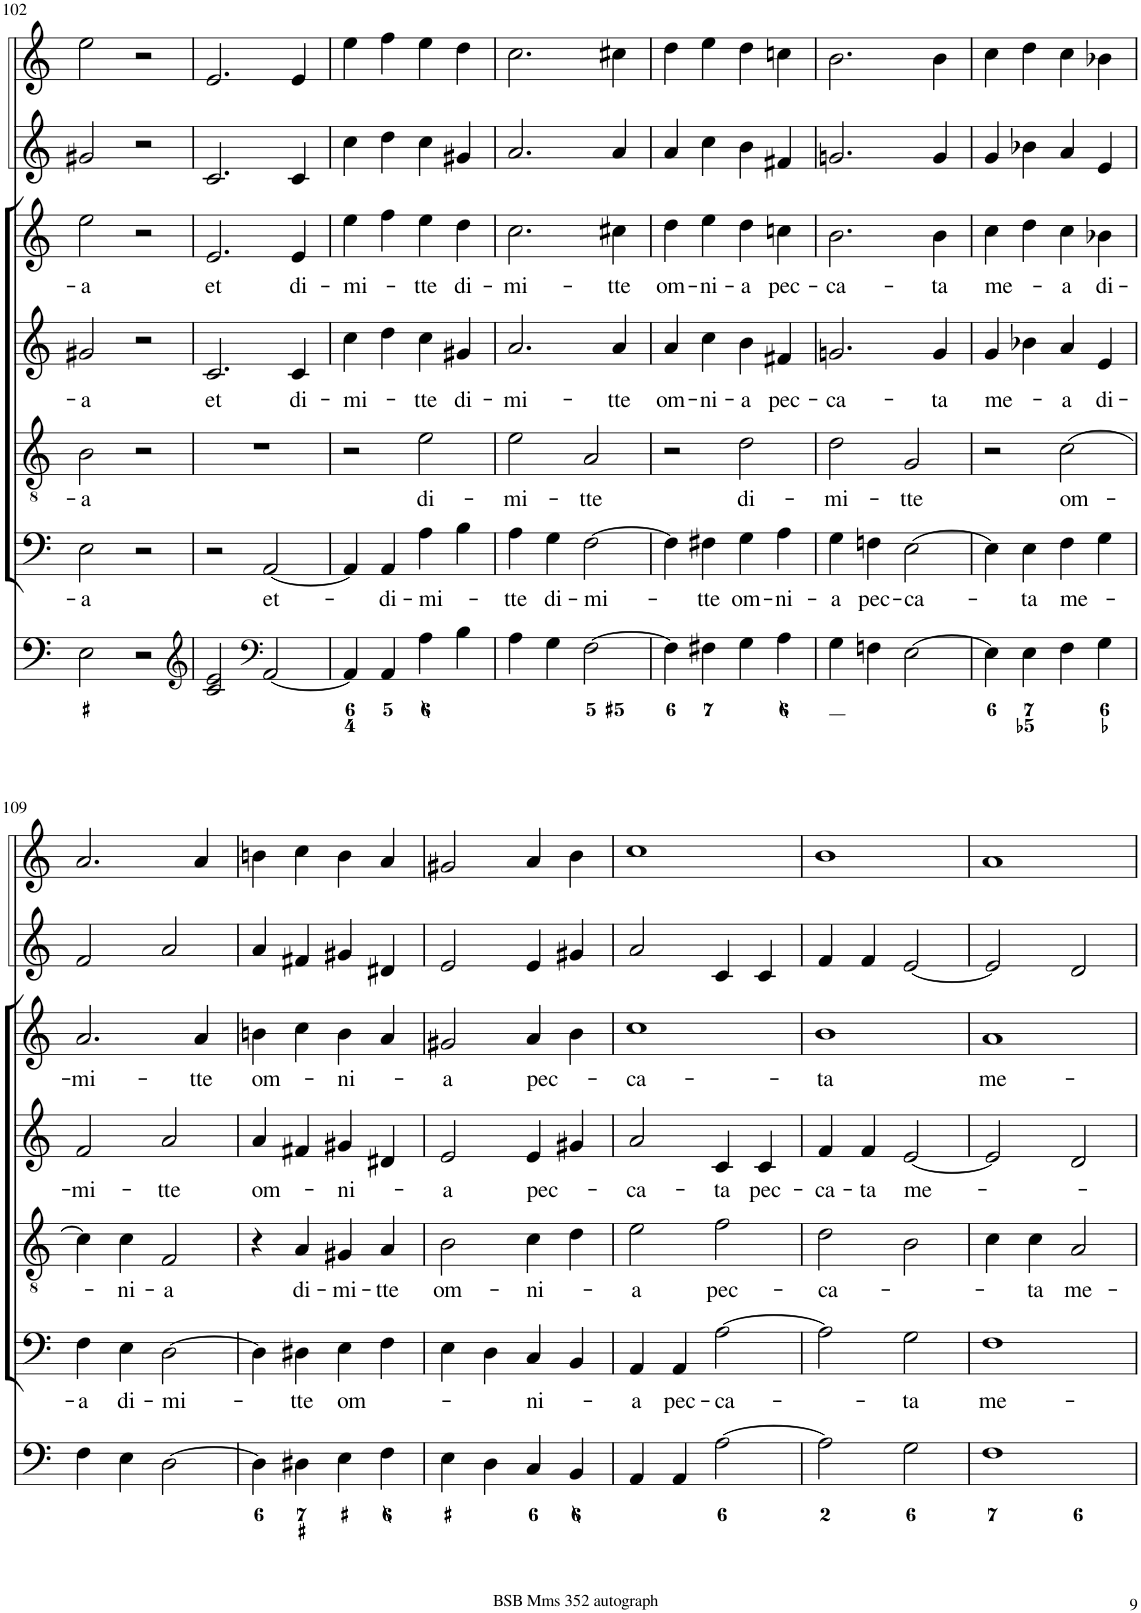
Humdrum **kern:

**kern	**kern	**text	**kern	**text	**kern	**text	**kern	**text	**kern	**kern
*part7	*part6	*part6	*part5	*part5	*part4	*part4	*part3	*part3	*part2	*part1
*staff7	*staff6	*staff6	*staff5	*staff5	*staff4	*staff4	*staff3	*staff3	*staff2	*staff1
*I"Organ	*I"Voice	*	*I"Tenor	*	*I"Alto	*	*I"Voice	*	*I"Violino 2	*I"Violino 1 non obbligati
*	*	*	*	*	*	*	*	*	*I'Vln	*I'Vln
!!LO:PB:g=z
*clefF4	*clefF4	*	*clefGv2	*	*clefG2	*	*clefG2	*	*clefG2	*clefG2
*k[]	*k[]	*	*k[]	*	*k[]	*	*k[]	*	*k[]	*k[]
*M2/2	*M2/2	*	*M2/2	*	*M2/2	*	*M2/2	*	*M2/2	*M2/2
*met(c|)	*met(c|)	*	*met(c|)	*	*met(c|)	*	*met(c|)	*	*met(c|)	*met(c|)
=102	=102	=102	=102	=102	=102	=102	=102	=102	=102	=102
!	!	!LO:LY:b	!	!LO:LY:b	!	!LO:LY:b	!	!LO:LY:b	!	!
2E\	2E\	-a	2B\	-a	2g#X/	-a	2ee\	-a	2g#X/	2ee\
2r	2r	.	2r	.	2r	.	2r	.	2r	2r
=103	=103	=103	=103	=103	=103	=103	=103	=103	=103	=103
*clefG2	*	*	*	*	*	*	*	*	*	*
!	!	!	!	!	!	!LO:LY:b	!	!LO:LY:b	!	!
2c/ 2e/	2r	.	1r	.	2.c/	et	2.e/	et	2.c/	2.e/
*clefF4	*	*	*	*	*	*	*	*	*	*
!	!	!LO:LY:b	!	!	!	!	!	!	!	!
[2AA/	[2AA/	et-	.	.	.	.	.	.	.	.
!	!	!	!	!	!	!LO:LY:b	!	!LO:LY:b	!	!
.	.	.	.	.	4c/	di-	4e/	di-	4c/	4e/
=104	=104	=104	=104	=104	=104	=104	=104	=104	=104	=104
!	!	!	!	!	!	!LO:LY:b	!	!LO:LY:b	!	!
4AA/]	4AA/]	.	2r	.	4cc\	-mi-	4ee\	-mi-	4cc\	4ee\
!	!	!LO:LY:b	!	!	!	!	!	!	!	!
4AA/	4AA/	-di-	.	.	4dd\	.	4ff\	.	4dd\	4ff\
!	!	!LO:LY:b	!	!LO:LY:b	!	!LO:LY:b	!	!LO:LY:b	!	!
4A\	4A\	-mi-	2e\	di-	4cc\	-tte	4ee\	-tte	4cc\	4ee\
!	!	!	!	!	!	!LO:LY:b	!	!LO:LY:b	!	!
4B\	4B\	.	.	.	4g#X/	di-	4dd\	di-	4g#X/	4dd\
=105	=105	=105	=105	=105	=105	=105	=105	=105	=105	=105
!	!	!LO:LY:b	!	!LO:LY:b	!	!LO:LY:b	!	!LO:LY:b	!	!
4A\	4A\	-tte	2e\	-mi-	2.a/	-mi-	2.cc\	-mi-	2.a/	2.cc\
!	!	!LO:LY:b	!	!	!	!	!	!	!	!
4G\	4G\	di-	.	.	.	.	.	.	.	.
!	!	!LO:LY:b	!	!LO:LY:b	!	!	!	!	!	!
[2F\	[2F\	-mi-	2A/	-tte	.	.	.	.	.	.
!	!	!	!	!	!	!LO:LY:b	!	!LO:LY:b	!	!
.	.	.	.	.	4a/	tte	4cc#X\	-tte	4a/	4cc#X\
=106	=106	=106	=106	=106	=106	=106	=106	=106	=106	=106
!	!	!	!	!	!	!LO:LY:b	!	!LO:LY:b	!	!
4F\]	4F\]	.	2r	.	4a/	om-	4dd\	om-	4a/	4dd\
!	!	!LO:LY:b	!	!	!	!LO:LY:b	!	!LO:LY:b	!	!
4F#X\	4F#X\	-tte	.	.	4cc\	-ni-	4ee\	-ni-	4cc\	4ee\
!	!	!LO:LY:b	!	!LO:LY:b	!	!LO:LY:b	!	!LO:LY:b	!	!
4G\	4G\	om-	2d\	di-	4b\	-a	4dd\	-a	4b\	4dd\
!	!	!LO:LY:b	!	!	!	!LO:LY:b	!	!LO:LY:b	!	!
4A\	4A\	-ni-	.	.	4f#X/	pec-	4ccn\	pec-	4f#X/	4ccn\
=107	=107	=107	=107	=107	=107	=107	=107	=107	=107	=107
!	!	!LO:LY:b	!	!LO:LY:b	!	!LO:LY:b	!	!LO:LY:b	!	!
4G\	4G\	-a	2d\	-mi-	2.gn/	-ca-	2.b\	-ca-	2.gn/	2.b\
!	!	!LO:LY:b	!	!	!	!	!	!	!	!
4Fn\	4Fn\	pec-	.	.	.	.	.	.	.	.
!	!	!LO:LY:b	!	!LO:LY:b	!	!	!	!	!	!
[2E\	[2E\	-ca-	2G/	tte	.	.	.	.	.	.
!	!	!	!	!	!	!LO:LY:b	!	!LO:LY:b	!	!
.	.	.	.	.	4g/	-ta	4b\	-ta	4g/	4b\
=108	=108	=108	=108	=108	=108	=108	=108	=108	=108	=108
!	!	!	!	!	!	!LO:LY:b	!	!LO:LY:b	!	!
4E\]	4E\]	.	2r	.	4g/	me-	4cc\	me-	4g/	4cc\
!	!	!LO:LY:b	!	!	!	!	!	!	!	!
4E\	4E\	-ta	.	.	4b-X\	.	4dd\	.	4b-X\	4dd\
!	!	!LO:LY:b	!	!LO:LY:b	!	!LO:LY:b	!	!LO:LY:b	!	!
4F\	4F\	me-	[2c\	om-	4a/	-a	4cc\	-a	4a/	4cc\
!	!	!	!	!	!	!LO:LY:b	!	!LO:LY:b	!	!
4G\	4G\	.	.	.	4e/	di-	4b-X\	di-	4e/	4b-X\
!!LO:LB:g=z
=109	=109	=109	=109	=109	=109	=109	=109	=109	=109	=109
!	!	!LO:LY:b	!	!	!	!LO:LY:b	!	!LO:LY:b	!	!
4F\	4F\	-a	4c\]	.	2f/	-mi-	2.a/	-mi-	2f/	2.a/
!	!	!LO:LY:b	!	!LO:LY:b	!	!	!	!	!	!
4E\	4E\	di-	4c\	-ni-	.	.	.	.	.	.
!	!	!LO:LY:b	!	!LO:LY:b	!	!LO:LY:b	!	!	!	!
[2D\	[2D\	-mi-	2F/	-a	2a/	-tte	.	.	2a/	.
!	!	!	!	!	!	!	!	!LO:LY:b	!	!
.	.	.	.	.	.	.	4a/	-tte	.	4a/
=110	=110	=110	=110	=110	=110	=110	=110	=110	=110	=110
!	!	!	!	!	!	!LO:LY:b	!	!LO:LY:b	!	!
4D\]	4D\]	.	4r	.	4a/	om-	4bn\	om-	4a/	4bn\
!	!	!LO:LY:b	!	!LO:LY:b	!	!	!	!	!	!
4D#X\	4D#X\	-tte	4A/	di-	4f#X/	.	4cc\	.	4f#X/	4cc\
!	!	!LO:LY:b	!	!LO:LY:b	!	!LO:LY:b	!	!LO:LY:b	!	!
4E\	4E\	om-	4G#X/	-mi-	4g#X/	-ni-	4b\	-ni-	4g#X/	4b\
!	!	!	!	!LO:LY:b	!	!	!	!	!	!
4F\	4F\	.	4A/	tte	4d#X/	.	4a/	.	4d#X/	4a/
=111	=111	=111	=111	=111	=111	=111	=111	=111	=111	=111
!	!	!	!	!LO:LY:b	!	!LO:LY:b	!	!LO:LY:b	!	!
4E\	4E\	.	2B\	-om-	2e/	-a	2g#X/	-a	2e/	2g#X/
4D\	4D\	.	.	.	.	.	.	.	.	.
!	!	!LO:LY:b	!	!LO:LY:b	!	!LO:LY:b	!	!LO:LY:b	!	!
4C/	4C/	-ni-	4c\	-ni-	4e/	pec-	4a/	pec-	4e/	4a/
4BB/	4BB/	.	4d\	.	4g#X/	.	4b\	.	4g#X/	4b\
=112	=112	=112	=112	=112	=112	=112	=112	=112	=112	=112
!	!	!LO:LY:b	!	!LO:LY:b	!	!LO:LY:b	!	!LO:LY:b	!	!
4AA/	4AA/	-a	2e\	-a	2a/	-ca-	1cc	-ca-	2a/	1cc
!	!	!LO:LY:b	!	!	!	!	!	!	!	!
4AA/	4AA/	pec-	.	.	.	.	.	.	.	.
!	!	!LO:LY:b	!	!LO:LY:b	!	!LO:LY:b	!	!	!	!
[2A\	[2A\	-ca-	2f\	pec-	4c/	-ta	.	.	4c/	.
!	!	!	!	!	!	!LO:LY:b	!	!	!	!
.	.	.	.	.	4c/	pec-	.	.	4c/	.
=113	=113	=113	=113	=113	=113	=113	=113	=113	=113	=113
!	!	!	!	!LO:LY:b	!	!LO:LY:b	!	!LO:LY:b	!	!
2A\]	2A\]	.	2d\	-ca-	4f/	-ca-	1b	-ta	4f/	1b
!	!	!	!	!	!	!LO:LY:b	!	!	!	!
.	.	.	.	.	4f/	-ta	.	.	4f/	.
!	!	!LO:LY:b	!	!	!	!LO:LY:b	!	!	!	!
2G\	2G\	-ta	2B\	.	[2e/	me-	.	.	[2e/	.
=114	=114	=114	=114	=114	=114	=114	=114	=114	=114	=114
!	!	!LO:LY:b	!	!	!	!	!	!LO:LY:b	!	!
1F	1F	me-	4c\	.	2e/]	.	1a	me-	2e/]	1a
!	!	!	!	!LO:LY:b	!	!	!	!	!	!
.	.	.	4c\	-ta	.	.	.	.	.	.
!	!	!	!	!LO:LY:b	!	!	!	!	!	!
.	.	.	2A/	me-	2d/	.	.	.	2d/	.
=	=	=	=	=	=	=	=	=	=	=
*-	*-	*-	*-	*-	*-	*-	*-	*-	*-	*-
